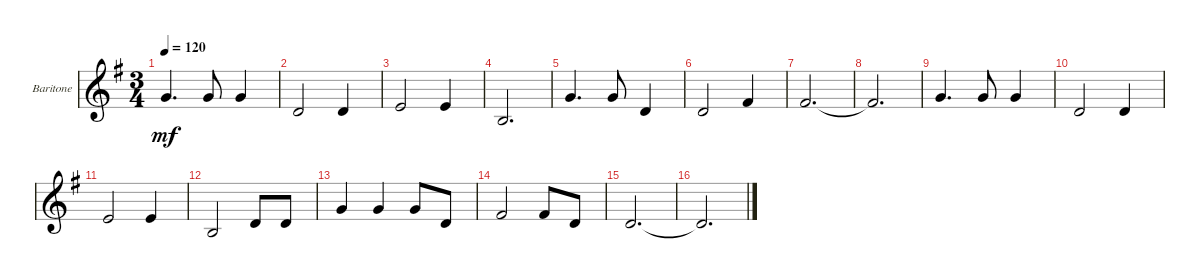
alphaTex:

\defaultSystemsLayout 4
\bracketExtendMode groupsimilarinstruments
\firstSystemTrackNameOrientation horizontal
\otherSystemsTrackNameOrientation horizontal
\track ("Baritone" "Baritone") {instrument acousticguitarsteel}
\staff {score}
\tuning (E4 B3 G3 D3 A2 E2)
\ts (3 4)
\tempo 120
\clef g2
\ks g
0.3.4{d dy mf instrument acousticguitarsteel} 0.3.8 0.3.4 |
0.4.2 0.4.4 |
2.4.2 2.4.4 |
2.5.2{d} |
0.3.4{d} 0.3.8 0.4.4 |
0.4.2 9.5.4 |
4.4.2{d} |
4.4{t}.2{d} |
0.3.4{d} 0.3.8 0.3.4 |
0.4.2 0.4.4 |
2.4.2 2.4.4 |
2.5.2 0.4.8 0.4.8 |
0.3.4 0.3.4 0.3.8 0.4.8 |
4.4.2 4.4.8 0.4.8 |
0.4.2{d} |
0.4{t}.2{d}
